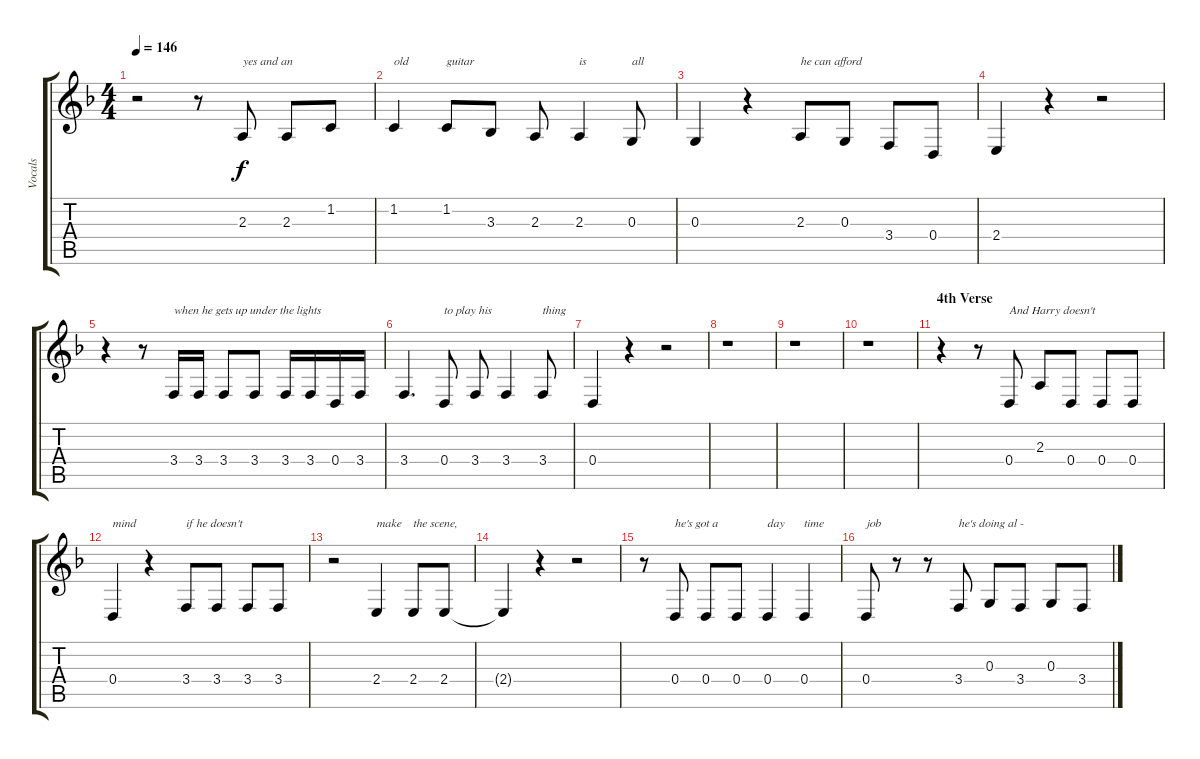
\track ("Vocals" "Vocals") {instrument clarinet}
\staff {score tabs}
\tuning (E4 B3 G3 D3 A2 E2) {hide}
\ts (4 4)
\tempo 146
\clef g2
\ks f
r.2{dy f} r.8 2.3.8{txt "yes and an"} 2.3.8 1.2.8 |
1.2.4{txt "old"} 1.2.8{txt "guitar"} 3.3.8 2.3.8 2.3.4{txt "is"} 0.3.8{txt "all"} |
0.3.4 r.4 2.3.8{txt "he can afford"} 0.3.8 3.4.8 0.4.8 |
2.4.4 r.4 r.2 |
r.4 r.8 3.4.16{txt "when he gets up under the lights"} 3.4.16 3.4.8 3.4.8 3.4.16 3.4.16 0.4.16 3.4.16 |
3.4.4{d} 0.4.8{txt "to play his"} 3.4.8 3.4.4 3.4.8{txt "thing"} |
0.4.4 r.4 r.2 |
r.1 |
r.1 |
r.1 |
\section ("" "4th Verse")
r.4 r.8 0.4.8{txt "And Harry doesn't"} 2.3.8 0.4.8 0.4.8 0.4.8 |
0.4.4{txt "mind"} r.4 3.4.8{txt "if he doesn't"} 3.4.8 3.4.8 3.4.8 |
r.2 2.4.4{txt "make"} 2.4.8{txt "the scene,"} 2.4.8 |
2.4{t}.4 r.4 r.2 |
r.8 0.4.8{txt "he's got a"} 0.4.8 0.4.8 0.4.4{txt "day"} 0.4.4{txt "time"} |
0.4.8{txt "job"} r.8 r.8 3.4.8{txt "he's doing al - "} 0.3.8 3.4.8 0.3.8 3.4.8
